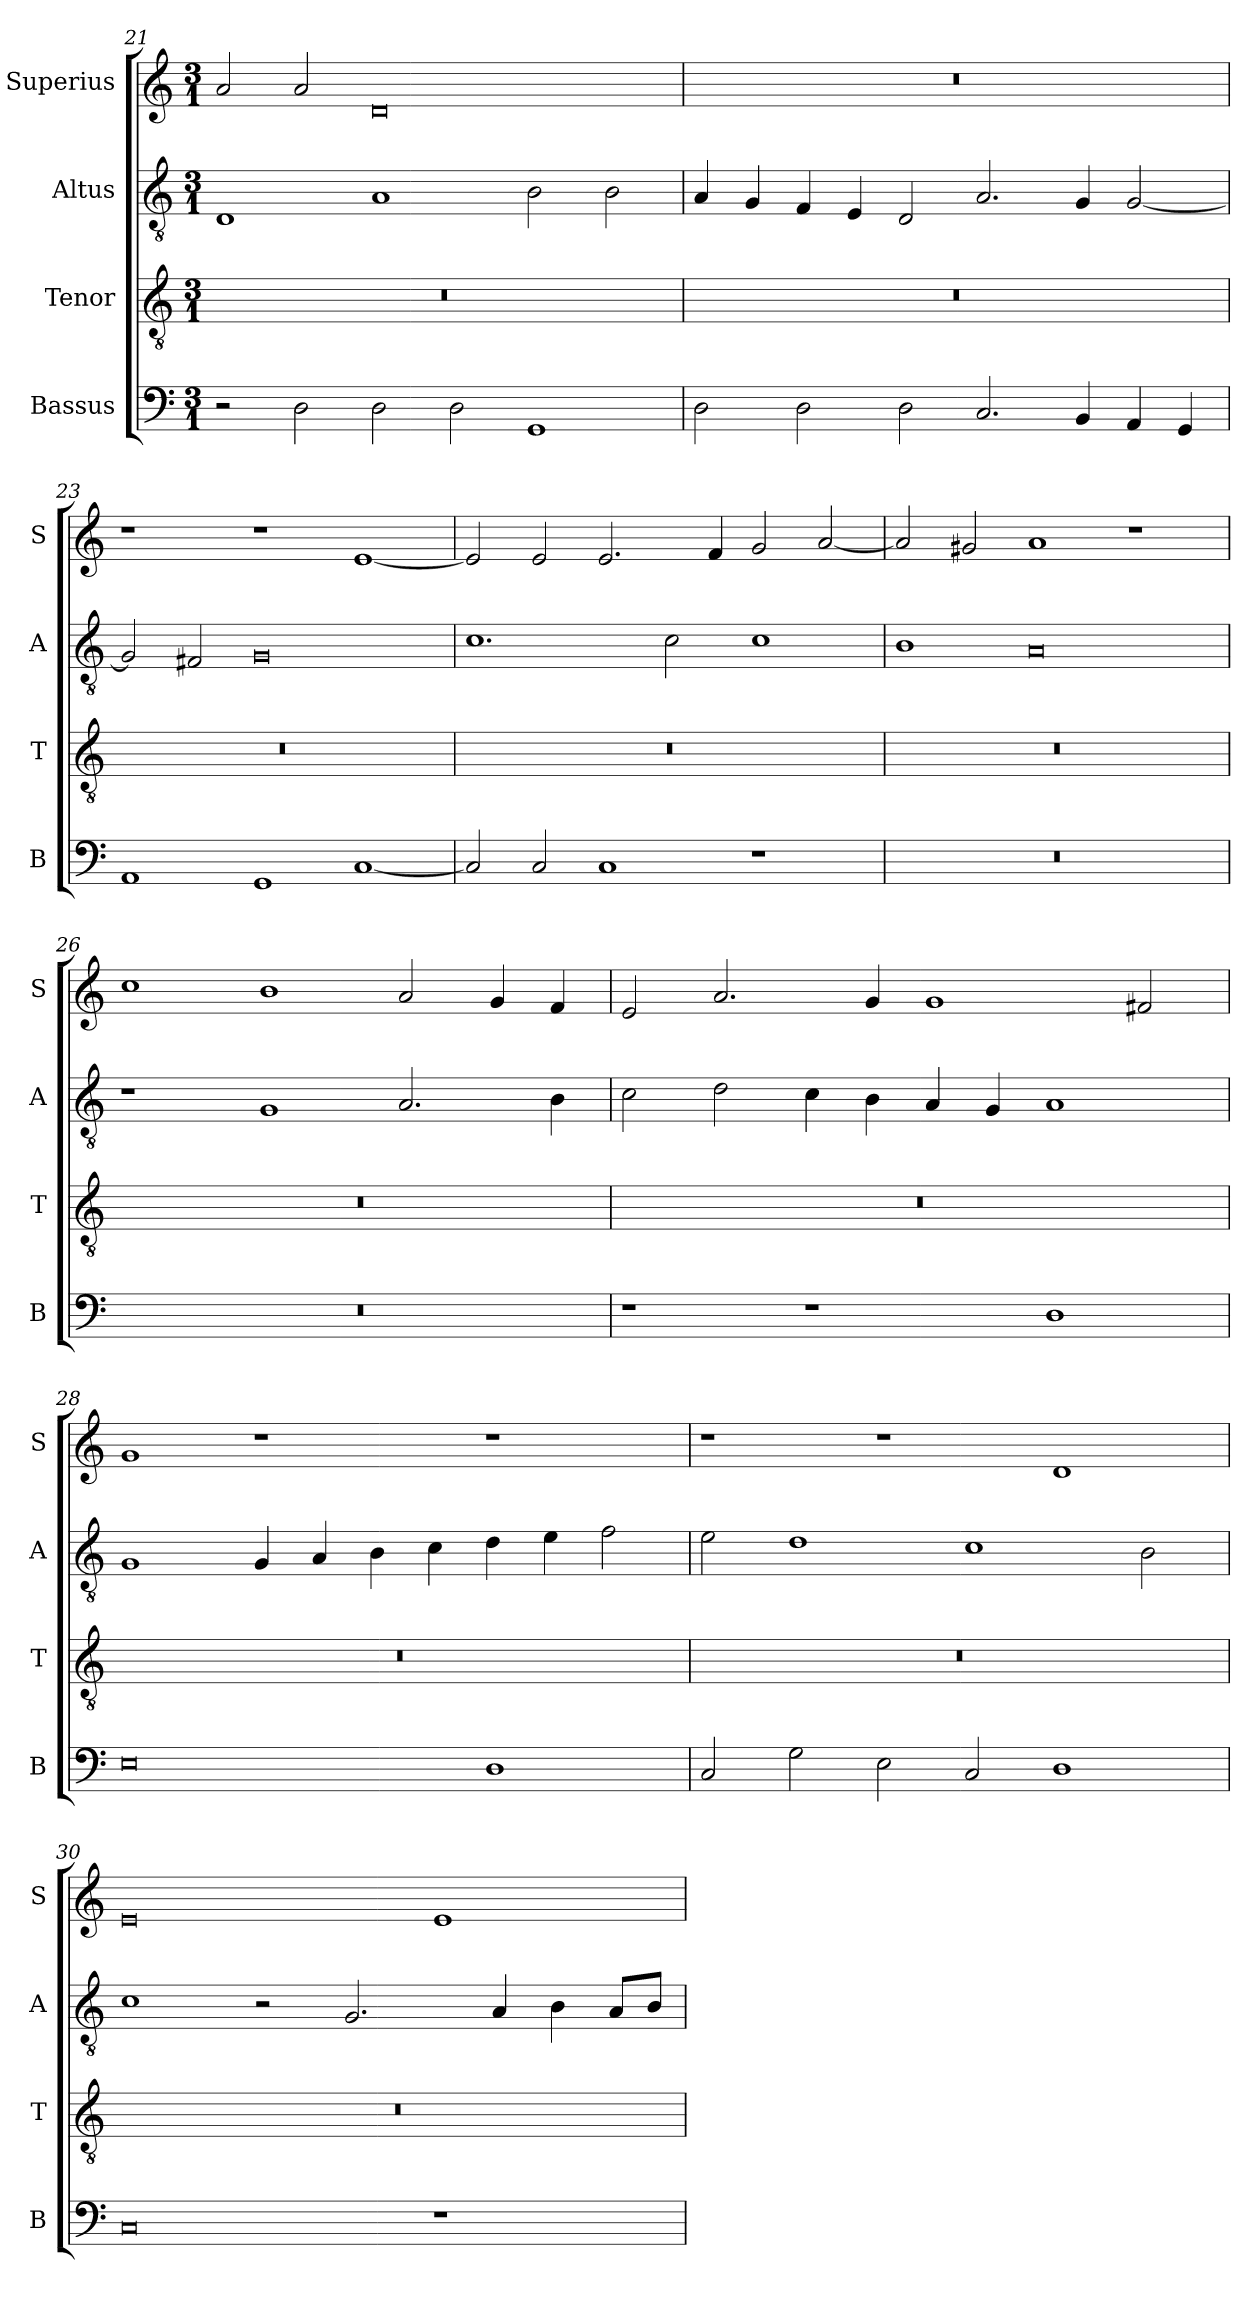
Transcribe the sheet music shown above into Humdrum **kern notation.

**kern	**kern	**kern	**kern
*part4	*part3	*part2	*part1
*staff4	*staff3	*staff2	*staff1
*I"Bassus	*I"Tenor	*I"Altus	*I"Superius
*I'B	*I'T	*I'A	*I'S
*clefF4	*clefGv2	*clefGv2	*clefG2
*k[]	*k[]	*k[]	*k[]
*M3/1	*M3/1	*M3/1	*M3/1
=21	=21	=21	=21
2r	0.r	1D	2a/
2D\	.	.	2a/
2D\	.	1A	0d
2D\	.	.	.
1GG	.	2B\	.
.	.	2B\	.
=22	=22	=22	=22
2D\	0.r	4A/	0.r
.	.	4G/	.
2D\	.	4F/	.
.	.	4E/	.
2D\	.	2D/	.
2.C/	.	2.A/	.
4BB/	.	4G/	.
4AA/	.	[2G/	.
4GG/	.	.	.
=23	=23	=23	=23
1AA	0.r	2G/]	1r
.	.	2F#X/	.
1GG	.	0G	1r
[1C	.	.	[1e
=24	=24	=24	=24
2C/]	0.r	1.c	2e/]
2C/	.	.	2e/
1C	.	.	2.e/
.	.	2c\	.
.	.	.	4f/
1r	.	1c	2g/
.	.	.	[2a/
=25	=25	=25	=25
0.r	0.r	1B	2a/]
.	.	.	2g#X/
.	.	0A	1a
.	.	.	1r
=26	=26	=26	=26
0.r	0.r	1r	1cc
.	.	1G	1b
.	.	2.A/	2a/
.	.	.	4g/
.	.	4B\	4f/
=27	=27	=27	=27
1r	0.r	2c\	2e/
.	.	2d\	2.a/
1r	.	4c\	.
.	.	4B\	4g/
.	.	4A/	1g
.	.	4G/	.
1D	.	1A	.
.	.	.	2f#X/
=28	=28	=28	=28
0E	0.r	1G	1g
.	.	4G/	1r
.	.	4A/	.
.	.	4B\	.
.	.	4c\	.
1D	.	4d\	1r
.	.	4e\	.
.	.	2f\	.
=29	=29	=29	=29
2C/	0.r	2e\	1r
2G\	.	1d	.
2E\	.	.	1r
2C/	.	1c	.
1D	.	.	1d
.	.	2B\	.
=30	=30	=30	=30
0C	0.r	1c	0e
.	.	2r	.
.	.	2.G/	.
1r	.	.	1e
.	.	4A/	.
.	.	4B\	.
.	.	8A/L	.
.	.	8B/J	.
=	=	=	=
*-	*-	*-	*-
